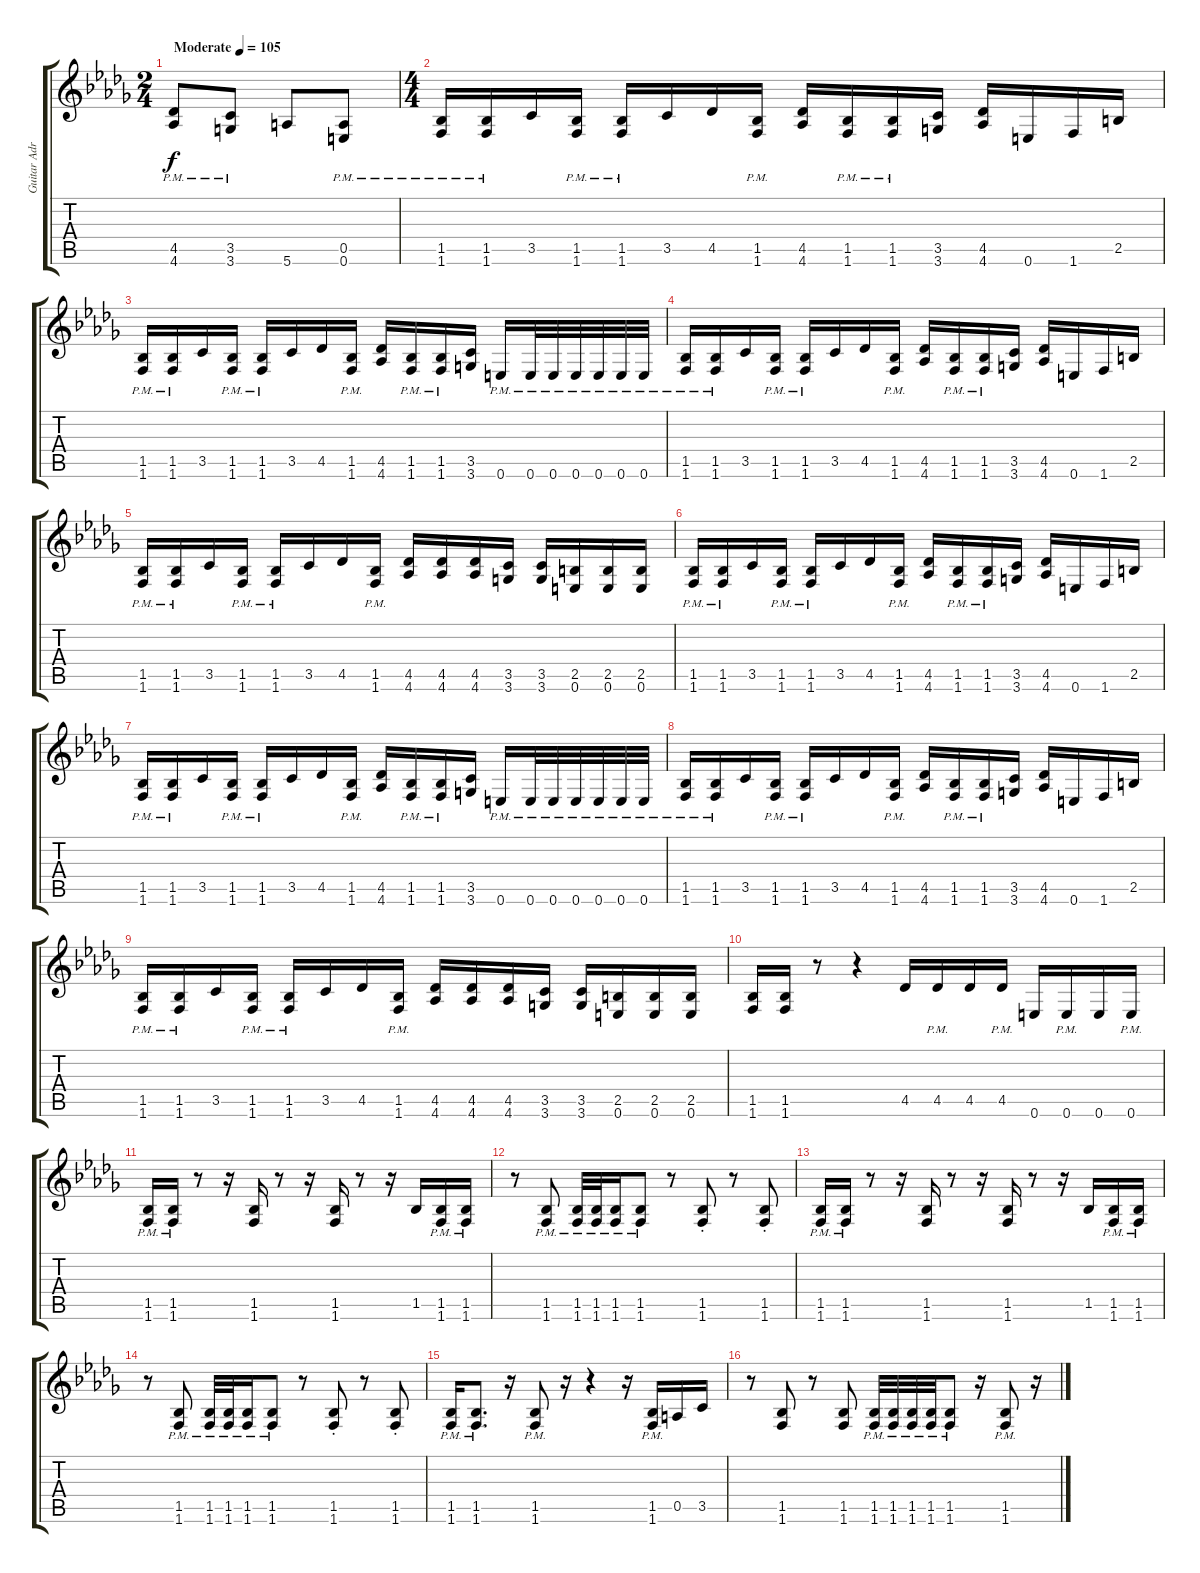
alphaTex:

\track ("Guitar Adrian Vogel" "Guitar Adr") {instrument distortionguitar}
\staff {score tabs}
\tuning (E4 B3 G3 D3 A2 E2) {hide}
\ts (2 4)
\tempo (105 "Moderate")
\clef g2
\ks bbminor
(4.5{pm} 4.6).8{dy f instrument distortionguitar} (3.5{pm} 3.6).8 5.6.8 (0.5{pm} 0.6).8 |
\ts (4 4)
(1.5{pm} 1.6).16 (1.5{pm} 1.6).16 3.5.16 (1.5{pm} 1.6).16 (1.5{pm} 1.6).16 3.5.16 4.5.16 (1.5{pm} 1.6).16 (4.5 4.6).16 (1.5{pm} 1.6).16 (1.5{pm} 1.6).16 (3.5 3.6).16 (4.5 4.6).16 0.6.16 1.6.16 2.5.16 |
(1.5{pm} 1.6).16 (1.5{pm} 1.6).16 3.5.16 (1.5{pm} 1.6).16 (1.5{pm} 1.6).16 3.5.16 4.5.16 (1.5{pm} 1.6).16 (4.5 4.6).16 (1.5{pm} 1.6).16 (1.5{pm} 1.6).16 (3.5 3.6).16 0.6{pm}.16 0.6{pm}.32 0.6{pm}.32 0.6{pm}.32 0.6{pm}.32 0.6{pm}.32 0.6{pm}.32 |
(1.5{pm} 1.6).16 (1.5{pm} 1.6).16 3.5.16 (1.5{pm} 1.6).16 (1.5{pm} 1.6).16 3.5.16 4.5.16 (1.5{pm} 1.6).16 (4.5 4.6).16 (1.5{pm} 1.6).16 (1.5{pm} 1.6).16 (3.5 3.6).16 (4.5 4.6).16 0.6.16 1.6.16 2.5.16 |
(1.5{pm} 1.6).16 (1.5{pm} 1.6).16 3.5.16 (1.5{pm} 1.6).16 (1.5{pm} 1.6).16 3.5.16 4.5.16 (1.5{pm} 1.6).16 (4.5 4.6).16 (4.5 4.6).16 (4.5 4.6).16 (3.5 3.6).16 (3.5 3.6).16 (2.5 0.6).16 (2.5 0.6).16 (2.5 0.6).16 |
(1.5{pm} 1.6).16 (1.5{pm} 1.6).16 3.5.16 (1.5{pm} 1.6).16 (1.5{pm} 1.6).16 3.5.16 4.5.16 (1.5{pm} 1.6).16 (4.5 4.6).16 (1.5{pm} 1.6).16 (1.5{pm} 1.6).16 (3.5 3.6).16 (4.5 4.6).16 0.6.16 1.6.16 2.5.16 |
(1.5{pm} 1.6).16 (1.5{pm} 1.6).16 3.5.16 (1.5{pm} 1.6).16 (1.5{pm} 1.6).16 3.5.16 4.5.16 (1.5{pm} 1.6).16 (4.5 4.6).16 (1.5{pm} 1.6).16 (1.5{pm} 1.6).16 (3.5 3.6).16 0.6{pm}.16 0.6{pm}.32 0.6{pm}.32 0.6{pm}.32 0.6{pm}.32 0.6{pm}.32 0.6{pm}.32 |
(1.5{pm} 1.6).16 (1.5{pm} 1.6).16 3.5.16 (1.5{pm} 1.6).16 (1.5{pm} 1.6).16 3.5.16 4.5.16 (1.5{pm} 1.6).16 (4.5 4.6).16 (1.5{pm} 1.6).16 (1.5{pm} 1.6).16 (3.5 3.6).16 (4.5 4.6).16 0.6.16 1.6.16 2.5.16 |
(1.5{pm} 1.6).16 (1.5{pm} 1.6).16 3.5.16 (1.5{pm} 1.6).16 (1.5{pm} 1.6).16 3.5.16 4.5.16 (1.5{pm} 1.6).16 (4.5 4.6).16 (4.5 4.6).16 (4.5 4.6).16 (3.5 3.6).16 (3.5 3.6).16 (2.5 0.6).16 (2.5 0.6).16 (2.5 0.6).16 |
(1.5 1.6).16 (1.5 1.6).16 r.8 r.4 4.5.16 4.5{pm}.16 4.5.16 4.5{pm}.16 0.6.16 0.6{pm}.16 0.6.16 0.6{pm}.16 |
(1.5{pm} 1.6).16 (1.5{pm} 1.6).16 r.8 r.16 (1.5 1.6).16 r.8 r.16 (1.5 1.6).16 r.8 r.16 1.5.16 (1.5{pm} 1.6).16 (1.5{pm} 1.6).16 |
r.8 (1.5{pm} 1.6).8 (1.5{pm} 1.6).32 (1.5{pm} 1.6).32 (1.5{pm} 1.6).16 (1.5{pm} 1.6).8 r.8 (1.5{st} 1.6).8 r.8 (1.5 1.6{st}).8 |
(1.5{pm} 1.6).16 (1.5{pm} 1.6).16 r.8 r.16 (1.5 1.6).16 r.8 r.16 (1.5 1.6).16 r.8 r.16 1.5.16 (1.5{pm} 1.6).16 (1.5{pm} 1.6).16 |
r.8 (1.5{pm} 1.6).8 (1.5{pm} 1.6).32 (1.5{pm} 1.6).32 (1.5{pm} 1.6).16 (1.5{pm} 1.6).8 r.8 (1.5{st} 1.6).8 r.8 (1.5 1.6{st}).8 |
(1.5{pm} 1.6).16 (1.5{pm} 1.6).8{d} r.16 (1.5{pm} 1.6).8 r.16 r.4 r.16 (1.5{pm} 1.6).16 0.5.16 3.5.16 |
r.8 (1.5 1.6).8 r.8 (1.5 1.6).8 (1.5 1.6{pm}).32 (1.5 1.6{pm}).32 (1.5 1.6{pm}).32 (1.5 1.6{pm}).32 (1.5 1.6{pm}).8 r.16 (1.5 1.6{pm}).8 r.16
